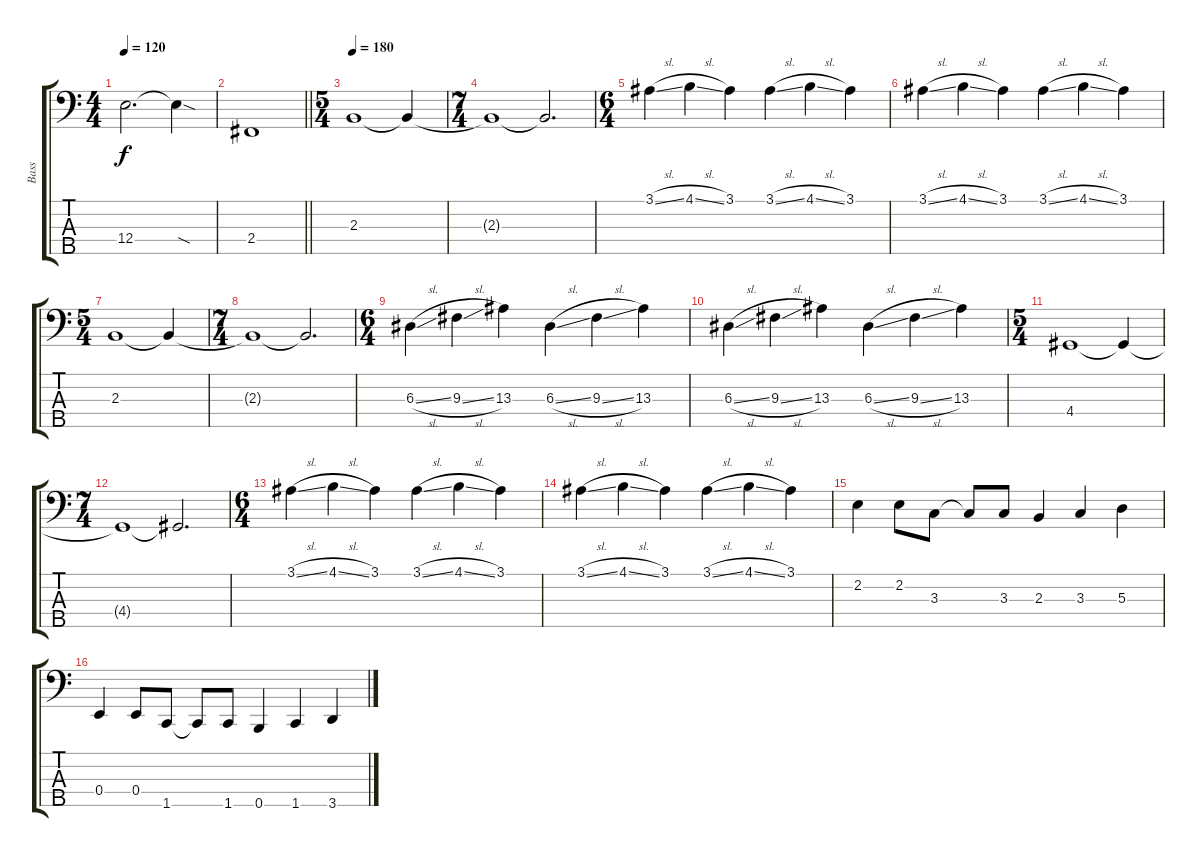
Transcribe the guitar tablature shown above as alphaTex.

\track ("Bass" "Bass") {instrument slapbass1}
\staff {score tabs}
\tuning (G2 D2 A1 E1 B0) {hide}
\ts (4 4)
\tempo 120
\clef f4
\ks c
12.4.2{d dy f} 12.4{sod t}.4 |
\barLineRight lightlight
2.4.1 |
\ts (5 4)
\tempo 180
2.3.1 2.3{t}.4 |
\ts (7 4)
2.3{t}.1 2.3{t}.2{d} |
\ts (6 4)
3.1{sl}.4 4.1{sl}.4 3.1.4 3.1{sl}.4 4.1{sl}.4 3.1.4 |
3.1{sl}.4 4.1{sl}.4 3.1.4 3.1{sl}.4 4.1{sl}.4 3.1.4 |
\ts (5 4)
2.3.1 2.3{t}.4 |
\ts (7 4)
2.3{t}.1 2.3{t}.2{d} |
\ts (6 4)
6.3{sl}.4 9.3{sl}.4 13.3.4 6.3{sl}.4 9.3{sl}.4 13.3.4 |
6.3{sl}.4 9.3{sl}.4 13.3.4 6.3{sl}.4 9.3{sl}.4 13.3.4 |
\ts (5 4)
4.4.1 4.4{t}.4 |
\ts (7 4)
4.4{t}.1 4.4{t}.2{d} |
\ts (6 4)
3.1{sl}.4 4.1{sl}.4 3.1.4 3.1{sl}.4 4.1{sl}.4 3.1.4 |
3.1{sl}.4 4.1{sl}.4 3.1.4 3.1{sl}.4 4.1{sl}.4 3.1.4 |
2.2.4 2.2.8 3.3.8 3.3{t}.8 3.3.8 2.3.4 3.3.4 5.3.4 |
0.4.4 0.4.8 1.5.8 1.5{t}.8 1.5.8 0.5.4 1.5.4 3.5.4
